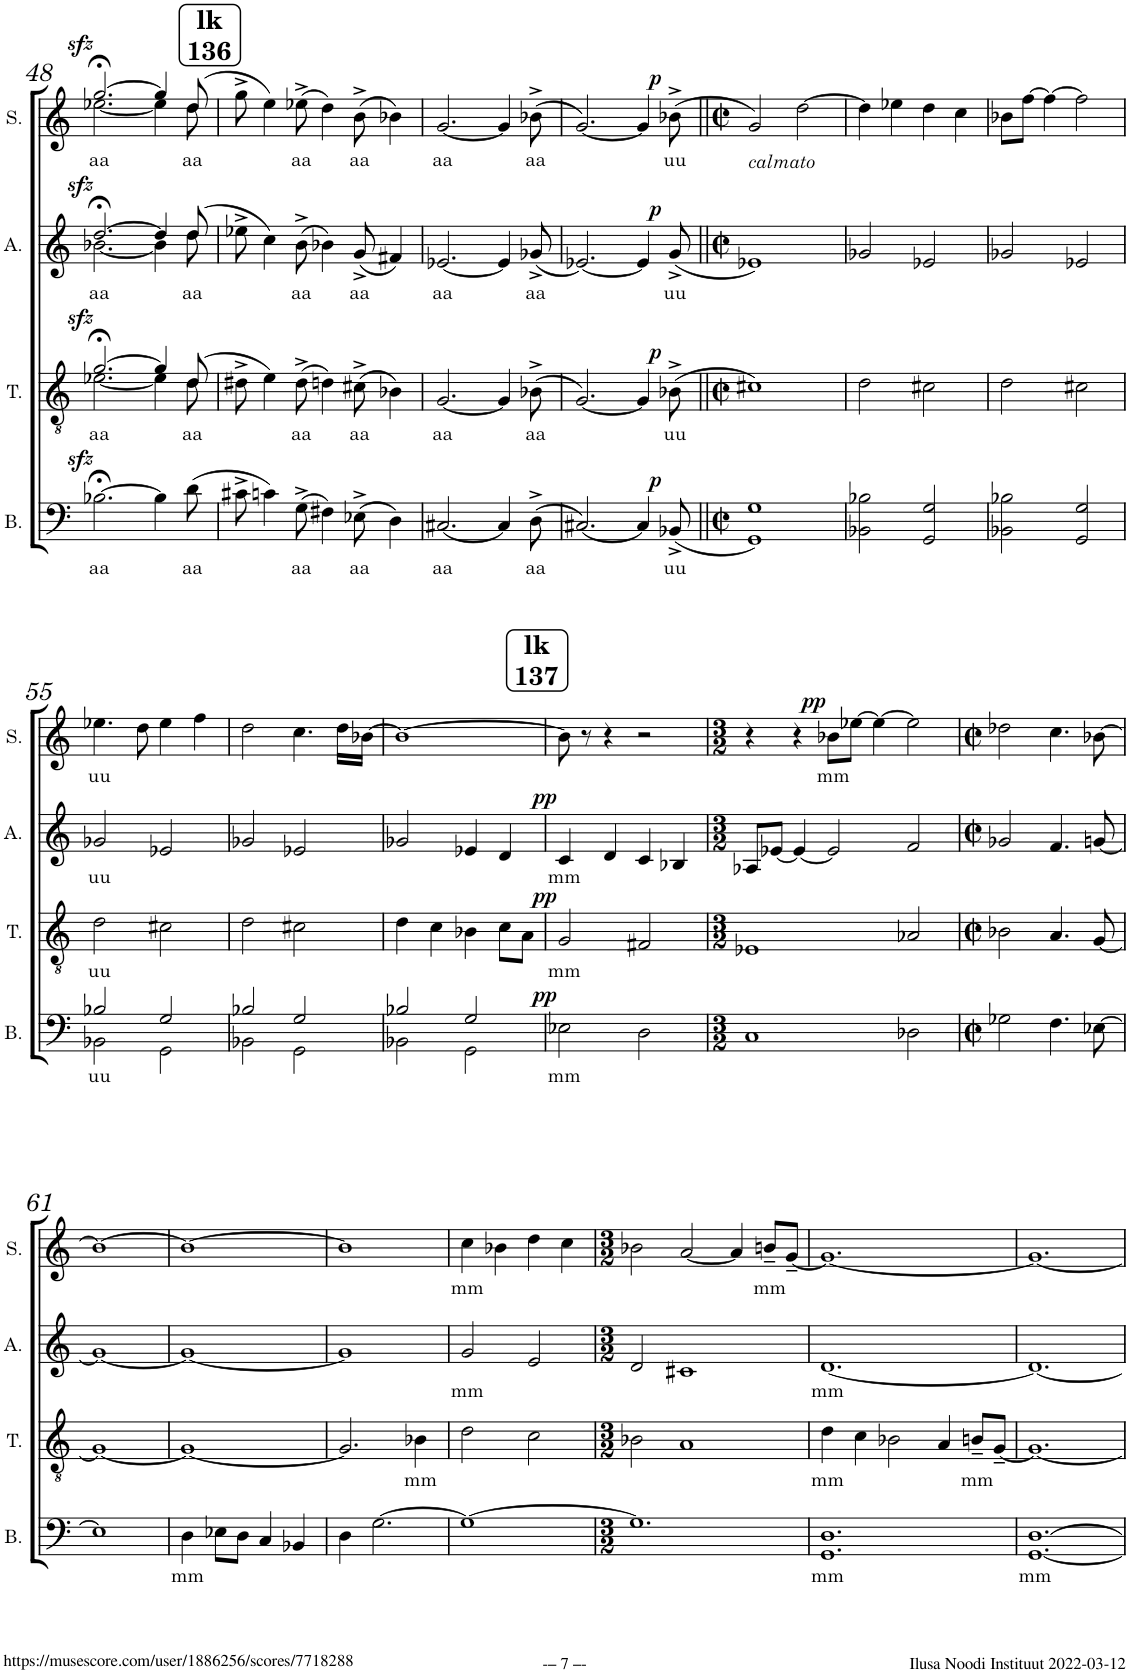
**kern	**text	**dynam	**kern	**text	**dynam	**kern	**text	**dynam	**kern	**text	**dynam
*part4	*part4	*part4	*part3	*part3	*part3	*part2	*part2	*part2	*part1	*part1	*part1
*staff4	*staff4	*staff4	*staff3	*staff3	*staff3	*staff2	*staff2	*staff2	*staff1	*staff1	*staff1
*I"B.	*	*	*I"T.	*	*	*I"A.	*	*	*I"S.	*	*
*I'B.	*	*	*I'T.	*	*	*I'A.	*	*	*I'S.	*	*
!!LO:PB:g=z
*clefF4	*	*	*clefGv2	*	*	*clefG2	*	*	*clefG2	*	*
*k[]	*	*	*k[]	*	*	*k[]	*	*	*k[]	*	*
*M9/8	*	*	*M9/8	*	*	*M9/8	*	*	*M9/8	*	*
=48	=48	=48	=48	=48	=48	=48	=48	=48	=48	=48	=48
!	!LO:LY:b	!	!	!LO:LY:b	!LO:DY:a	!	!LO:LY:b	!LO:DY:a	!	!LO:LY:b	!LO:DY:a
*	*	*	*^	*	*	*^	*	*	*^	*	*
[2.B-Xzz>;<\	aa	.	[2.g;</	[2.e-X\	aa	sfz	[2.dd;</	[2.b-X\	aa	sfz	[2.gg;</	[2.ee-X\	aa	sfz
4B-\]	.	.	4g/]	4e-\]	.	.	4dd/]	4b-\]	.	.	4gg/]	4ee-\]	.	.
!	!LO:LY:b	!	!	!	!LO:LY:b	!	!	!	!LO:LY:b	!	!	!	!LO:LY:b	!
(8d\	aa	.	(8d/	8d\	aa	.	(8dd/	8dd\	aa	.	(8dd/	8dd\	aa	.
*	*	*	*v	*v	*	*	*	*	*	*	*v	*v	*	*
*	*	*	*	*	*	*v	*v	*	*	*	*	*
!!LO:REH:place=s1:a:t=136
!!LO:REH:place=s1:a:B:cj:fs=14:t=lk
=49	=49	=49	=49	=49	=49	=49	=49	=49	=49	=49	=49
8c#X^\	.	.	8d#X^\	.	.	8ee-X^\	.	.	8gg^\	.	.
4cn\)	.	.	4e\)	.	.	4cc\)	.	.	4ee\)	.	.
!	!LO:LY:b	!	!	!LO:LY:b	!	!	!LO:LY:b	!	!	!LO:LY:b	!
(8G^\	aa	.	(8d#^\	aa	.	(8b^\	aa	.	(8ee-X^\	aa	.
4F#X\)	.	.	4dn\)	.	.	4b-X\)	.	.	4dd\)	.	.
!	!LO:LY:b	!	!	!LO:LY:b	!	!	!LO:LY:b	!	!	!LO:LY:b	!
(8E-X^\	aa	.	(8c#X^\	aa	.	(8g^/	aa	.	(8b^\	aa	.
4D\)	.	.	4B-X\)	.	.	4f#X/)	.	.	4b-X\)	.	.
=50	=50	=50	=50	=50	=50	=50	=50	=50	=50	=50	=50
!	!LO:LY:b	!	!	!LO:LY:b	!	!	!LO:LY:b	!	!	!LO:LY:b	!
[2.C#X/	aa	.	[2.G/	aa	.	[2.e-X/	aa	.	[2.g/	aa	.
4C#/]	.	.	4G/]	.	.	4e-/]	.	.	4g/]	.	.
!	!LO:LY:b	!	!	!LO:LY:b	!	!	!LO:LY:b	!	!	!LO:LY:b	!
(8D^\	aa	.	(8B-X^\	aa	.	(8g-X^/	aa	.	(8b-X^\	aa	.
=51	=51	=51	=51	=51	=51	=51	=51	=51	=51	=51	=51
[2.C#X/)	.	.	[2.G/)	.	.	[2.e-X/)	.	.	[2.g/)	.	.
4C#/]	.	.	4G/]	.	.	4e-/]	.	.	4g/]	.	.
!	!LO:LY:b	!LO:DY:a	!	!LO:LY:b	!LO:DY:a	!	!LO:LY:b	!LO:DY:a	!	!LO:LY:b	!LO:DY:a
(8BB-X^/	uu	p	(8B-X^\	uu	p	(8g^/	uu	p	(8b-X^\	uu	p
=52||	=52||	=52||	=52||	=52||	=52||	=52||	=52||	=52||	=52||	=52||	=52||
*M2/2	*	*	*M2/2	*	*	*M2/2	*	*	*M2/2	*	*
*met(c|)	*	*	*met(c|)	*	*	*met(c|)	*	*	*met(c|)	*	*
!	!	!	!	!	!	!	!	!	!LO:TX:b:i:t=calmato	!	!
1GG 1G)	.	.	1c#X)	.	.	1e-X)	.	.	2g/)	.	.
.	.	.	.	.	.	.	.	.	[2dd\	.	.
=53	=53	=53	=53	=53	=53	=53	=53	=53	=53	=53	=53
2BB-X\ 2B-X\	.	.	2d\	.	.	2g-X/	.	.	4dd\]	.	.
.	.	.	.	.	.	.	.	.	4ee-X\	.	.
2GG/ 2G/	.	.	2c#X\	.	.	2e-X/	.	.	4dd\	.	.
.	.	.	.	.	.	.	.	.	4cc\	.	.
=54	=54	=54	=54	=54	=54	=54	=54	=54	=54	=54	=54
2BB-X\ 2B-X\	.	.	2d\	.	.	2g-X/	.	.	8b-X\L	.	.
.	.	.	.	.	.	.	.	.	[8ff\J	.	.
.	.	.	.	.	.	.	.	.	4ff\_	.	.
2GG/ 2G/	.	.	2c#X\	.	.	2e-X/	.	.	2ff\]	.	.
!!LO:LB:g=z
=55	=55	=55	=55	=55	=55	=55	=55	=55	=55	=55	=55
!	!LO:LY:b	!	!	!LO:LY:b	!	!	!LO:LY:b	!	!	!LO:LY:b	!
*^	*	*	*	*	*	*	*	*	*	*	*
2B-X/	2BB-X\	uu	.	2d\	uu	.	2g-X/	uu	.	4.ee-X\	uu	.
.	.	.	.	.	.	.	.	.	.	8dd\	.	.
2G/	2GG\	.	.	2c#X\	.	.	2e-X/	.	.	4ee-\	.	.
.	.	.	.	.	.	.	.	.	.	4ff\	.	.
=56	=56	=56	=56	=56	=56	=56	=56	=56	=56	=56	=56	=56
2B-X/	2BB-X\	.	.	2d\	.	.	2g-X/	.	.	2dd\	.	.
2G/	2GG\	.	.	2c#X\	.	.	2e-X/	.	.	4.cc\	.	.
.	.	.	.	.	.	.	.	.	.	16dd\LL	.	.
.	.	.	.	.	.	.	.	.	.	[16b-X\JJ	.	.
=57	=57	=57	=57	=57	=57	=57	=57	=57	=57	=57	=57	=57
2B-X/	2BB-X\	.	.	4d\	.	.	2g-X/	.	.	1b-_	.	.
.	.	.	.	4c\	.	.	.	.	.	.	.	.
2G/	2GG\	.	.	4B-X\	.	.	4e-X/	.	.	.	.	.
.	.	.	.	8c\L	.	.	4d/	.	.	.	.	.
.	.	.	.	8A\J	.	.	.	.	.	.	.	.
*v	*v	*	*	*	*	*	*	*	*	*	*	*
!!LO:REH:place=s1:a:t=137
!!LO:REH:place=s1:a:B:cj:fs=14:t=lk
=58	=58	=58	=58	=58	=58	=58	=58	=58	=58	=58	=58
!	!LO:LY:b	!LO:DY:a	!	!LO:LY:b	!LO:DY:a	!	!LO:LY:b	!LO:DY:a	!	!	!
2E-X\	mm	pp	2G/	mm	pp	4c/	mm	pp	8b-\]	.	.
.	.	.	.	.	.	.	.	.	8r	.	.
.	.	.	.	.	.	4d/	.	.	4r	.	.
2D\	.	.	2F#X/	.	.	4c/	.	.	2r	.	.
.	.	.	.	.	.	4B-X/	.	.	.	.	.
=59	=59	=59	=59	=59	=59	=59	=59	=59	=59	=59	=59
*M3/2	*	*	*M3/2	*	*	*M3/2	*	*	*M3/2	*	*
1C	.	.	1E-X	.	.	8A-X/L	.	.	4r	.	.
.	.	.	.	.	.	[8e-X/J	.	.	.	.	.
.	.	.	.	.	.	4e-/_	.	.	4r	.	.
!	!	!	!	!	!	!	!	!	!	!LO:LY:b	!LO:DY:a
.	.	.	.	.	.	2e-/]	.	.	8b-X\L	mm	pp
.	.	.	.	.	.	.	.	.	[8ee-X\J	.	.
.	.	.	.	.	.	.	.	.	4ee-\_	.	.
2D-X\	.	.	2A-X/	.	.	2f/	.	.	2ee-\]	.	.
=60	=60	=60	=60	=60	=60	=60	=60	=60	=60	=60	=60
*M2/2	*	*	*M2/2	*	*	*M2/2	*	*	*M2/2	*	*
*met(c|)	*	*	*met(c|)	*	*	*met(c|)	*	*	*met(c|)	*	*
2G-X\	.	.	2B-X\	.	.	2g-X/	.	.	2dd-X\	.	.
4.F\	.	.	4.A/	.	.	4.f/	.	.	4.cc\	.	.
[8E-X\	.	.	[8G/	.	.	[8gn/	.	.	[8b-X\	.	.
!!LO:LB:g=z
=61	=61	=61	=61	=61	=61	=61	=61	=61	=61	=61	=61
1E-]	.	.	1G_	.	.	1g_	.	.	1b-_	.	.
=62	=62	=62	=62	=62	=62	=62	=62	=62	=62	=62	=62
!	!LO:LY:b	!	!	!	!	!	!	!	!	!	!
4D\	mm	.	1G_	.	.	1g_	.	.	1b-_	.	.
8E-X\L	.	.	.	.	.	.	.	.	.	.	.
8D\J	.	.	.	.	.	.	.	.	.	.	.
4C/	.	.	.	.	.	.	.	.	.	.	.
4BB-X/	.	.	.	.	.	.	.	.	.	.	.
=63	=63	=63	=63	=63	=63	=63	=63	=63	=63	=63	=63
4D\	.	.	2.G/]	.	.	1g]	.	.	1b-]	.	.
[2.G\	.	.	.	.	.	.	.	.	.	.	.
!	!	!	!	!LO:LY:b	!	!	!	!	!	!	!
.	.	.	4B-X\	mm	.	.	.	.	.	.	.
=64	=64	=64	=64	=64	=64	=64	=64	=64	=64	=64	=64
!	!	!	!	!	!	!	!LO:LY:b	!	!	!LO:LY:b	!
1G_	.	.	2d\	.	.	2g/	mm	.	4cc\	mm	.
.	.	.	.	.	.	.	.	.	4b-X\	.	.
.	.	.	2c\	.	.	2e/	.	.	4dd\	.	.
.	.	.	.	.	.	.	.	.	4cc\	.	.
=65	=65	=65	=65	=65	=65	=65	=65	=65	=65	=65	=65
*M3/2	*	*	*M3/2	*	*	*M3/2	*	*	*M3/2	*	*
1.G]	.	.	2B-X\	.	.	2d/	.	.	2b-X\	.	.
.	.	.	1A	.	.	1c#X	.	.	[2a/	.	.
.	.	.	.	.	.	.	.	.	4a/]	.	.
!	!	!	!	!	!	!	!	!	!	!LO:LY:b	!
.	.	.	.	.	.	.	.	.	8bn~/L	mm	.
.	.	.	.	.	.	.	.	.	[8g~/J	.	.
=66	=66	=66	=66	=66	=66	=66	=66	=66	=66	=66	=66
!	!LO:LY:b	!	!	!LO:LY:b	!	!	!LO:LY:b	!	!	!	!
1.GG 1.D	mm	.	4d\	mm	.	[1.d	mm	.	1.g_	.	.
.	.	.	4c\	.	.	.	.	.	.	.	.
.	.	.	2B-X\	.	.	.	.	.	.	.	.
.	.	.	4A/	.	.	.	.	.	.	.	.
!	!	!	!	!LO:LY:b	!	!	!	!	!	!	!
.	.	.	8Bn~/L	mm	.	.	.	.	.	.	.
.	.	.	[8G~/J	.	.	.	.	.	.	.	.
=67	=67	=67	=67	=67	=67	=67	=67	=67	=67	=67	=67
!	!LO:LY:b	!	!	!	!	!	!	!	!	!	!
[1.GG [1.D	mm	.	1.G_	.	.	1.d_	.	.	1.g_	.	.
=	=	=	=	=	=	=	=	=	=	=	=
*-	*-	*-	*-	*-	*-	*-	*-	*-	*-	*-	*-
